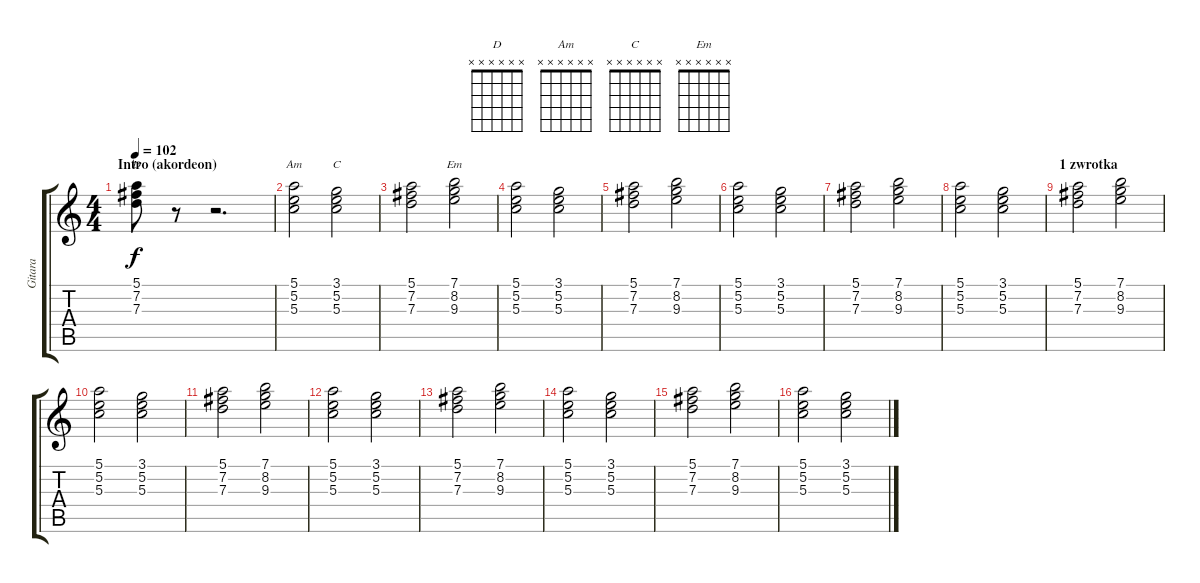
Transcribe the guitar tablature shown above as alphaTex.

\track ("Gitara" "Gitara") {instrument electricguitarclean}
\staff {score tabs}
\tuning (E4 B3 G3 D3 A2 E2) {hide}
\chord ("D" x x x x x x) {firstfret 0}
\chord ("Am" x x x x x x) {firstfret 0}
\chord ("C" x x x x x x) {firstfret 0}
\chord ("Em" x x x x x x) {firstfret 0}
\ts (4 4)
\section ("" "Intro (akordeon)")
\tempo 102
\clef g2
\ks c
(5.1 7.2 7.3).8{ch "D" dy f} r.8 r.2{d} |
(5.1 5.2 5.3).2{ch "Am"} (3.1 5.2 5.3).2{ch "C"} |
(5.1 7.2 7.3).2 (7.1 8.2 9.3).2{ch "Em"} |
(5.1 5.2 5.3).2 (3.1 5.2 5.3).2 |
(5.1 7.2 7.3).2 (7.1 8.2 9.3).2 |
(5.1 5.2 5.3).2 (3.1 5.2 5.3).2 |
(5.1 7.2 7.3).2 (7.1 8.2 9.3).2 |
(5.1 5.2 5.3).2 (3.1 5.2 5.3).2 |
\section ("" "1 zwrotka")
(5.1 7.2 7.3).2 (7.1 8.2 9.3).2 |
(5.1 5.2 5.3).2 (3.1 5.2 5.3).2 |
(5.1 7.2 7.3).2 (7.1 8.2 9.3).2 |
(5.1 5.2 5.3).2 (3.1 5.2 5.3).2 |
(5.1 7.2 7.3).2 (7.1 8.2 9.3).2 |
(5.1 5.2 5.3).2 (3.1 5.2 5.3).2 |
(5.1 7.2 7.3).2 (7.1 8.2 9.3).2 |
(5.1 5.2 5.3).2 (3.1 5.2 5.3).2
